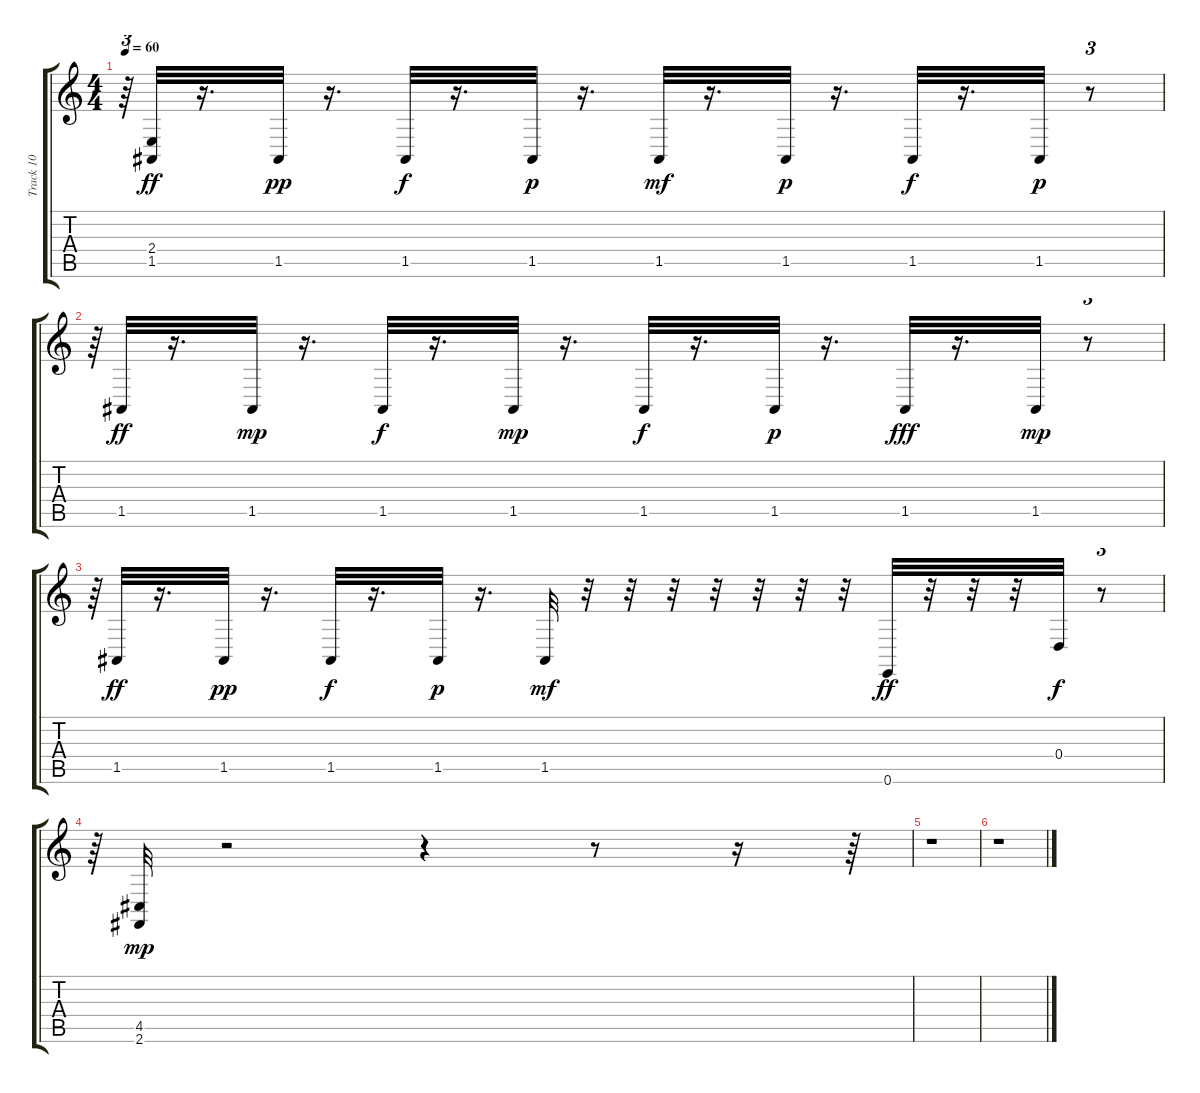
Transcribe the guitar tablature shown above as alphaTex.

\track ("Track 10" "Track 10") {instrument rockorgan}
\staff {score tabs}
\tuning (E4 B3 G3 D3 A2 E2) {hide}
\ts (4 4)
\tempo 60
\clef g2
\ks c
r.64{tu (3 2) dy ff} (2.4 1.5).32 r.16{d} 1.5.32{dy pp} r.16{d} 1.5.32{dy f} r.16{d} 1.5.32{dy p} r.16{d} 1.5.32{dy mf} r.16{d} 1.5.32{dy p} r.16{d} 1.5.32{dy f} r.16{d} 1.5.32{dy p} r.8{tu (3 2)} |
r.64{tu (3 2)} 1.5.32{dy ff} r.16{d} 1.5.32{dy mp} r.16{d} 1.5.32{dy f} r.16{d} 1.5.32{dy mp} r.16{d} 1.5.32{dy f} r.16{d} 1.5.32{dy p} r.16{d} 1.5.32{dy fff} r.16{d} 1.5.32{dy mp} r.8{tu (3 2)} |
r.64{tu (3 2)} 1.5.32{dy ff} r.16{d} 1.5.32{dy pp} r.16{d} 1.5.32{dy f} r.16{d} 1.5.32{dy p} r.16{d} 1.5.32{dy mf} r.32 r.32 r.32 r.32 r.32 r.32 r.32 0.6.32{dy ff} r.32 r.32 r.32 0.4.32{dy f} r.8{tu (3 2)} |
r.64{tu (3 2)} (4.5 2.6).32{dy mp} r.2 r.4 r.8 r.16 r.64 |
r.1 |
r.1
